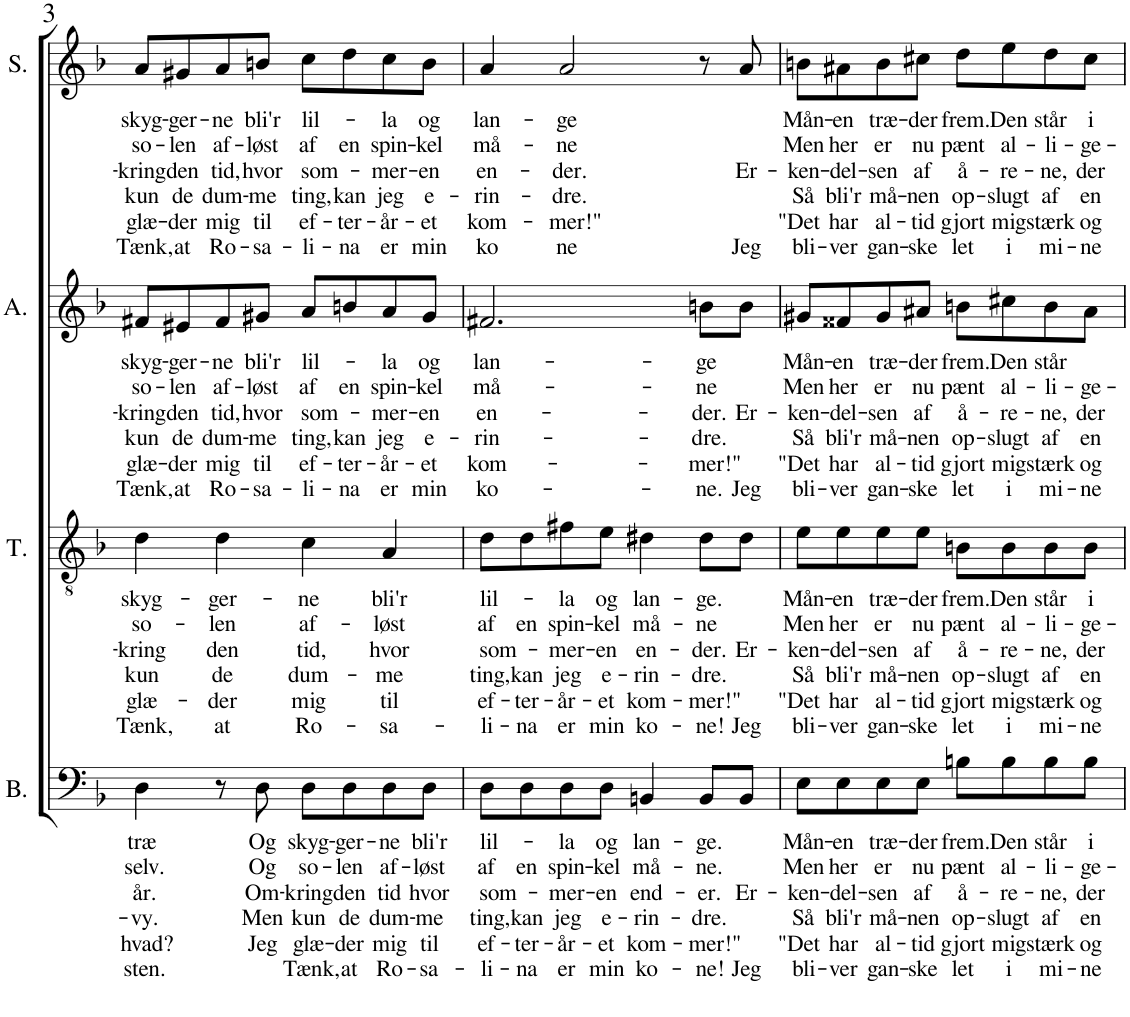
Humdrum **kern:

**kern	**text	**text	**text	**text	**text	**text	**kern	**text	**text	**text	**text	**text	**text	**kern	**text	**text	**text	**text	**text	**text	**kern	**text	**text	**text	**text	**text	**text
*part4	*part4	*part4	*part4	*part4	*part4	*part4	*part3	*part3	*part3	*part3	*part3	*part3	*part3	*part2	*part2	*part2	*part2	*part2	*part2	*part2	*part1	*part1	*part1	*part1	*part1	*part1	*part1
*staff4	*staff4	*staff4	*staff4	*staff4	*staff4	*staff4	*staff3	*staff3	*staff3	*staff3	*staff3	*staff3	*staff3	*staff2	*staff2	*staff2	*staff2	*staff2	*staff2	*staff2	*staff1	*staff1	*staff1	*staff1	*staff1	*staff1	*staff1
*I"Bass	*	*	*	*	*	*	*I"Tenor	*	*	*	*	*	*	*I"Alto	*	*	*	*	*	*	*I"Soprano	*	*	*	*	*	*
*I'B.	*	*	*	*	*	*	*I'T.	*	*	*	*	*	*	*I'A.	*	*	*	*	*	*	*I'S.	*	*	*	*	*	*
!!LO:PB:g=z
*clefF4	*	*	*	*	*	*	*clefGv2	*	*	*	*	*	*	*clefG2	*	*	*	*	*	*	*clefG2	*	*	*	*	*	*
*k[b-]	*	*	*	*	*	*	*k[b-]	*	*	*	*	*	*	*k[b-]	*	*	*	*	*	*	*k[b-]	*	*	*	*	*	*
*M4/4	*	*	*	*	*	*	*M4/4	*	*	*	*	*	*	*M4/4	*	*	*	*	*	*	*M4/4	*	*	*	*	*	*
=3	=3	=3	=3	=3	=3	=3	=3	=3	=3	=3	=3	=3	=3	=3	=3	=3	=3	=3	=3	=3	=3	=3	=3	=3	=3	=3	=3
!	!LO:LY:b	!LO:LY:b	!LO:LY:b	!LO:LY:b	!LO:LY:b	!LO:LY:b	!	!LO:LY:b	!LO:LY:b	!LO:LY:b	!LO:LY:b	!LO:LY:b	!LO:LY:b	!	!LO:LY:b	!LO:LY:b	!LO:LY:b	!LO:LY:b	!LO:LY:b	!LO:LY:b	!	!LO:LY:b	!LO:LY:b	!LO:LY:b	!LO:LY:b	!LO:LY:b	!LO:LY:b
4D\	træ	selv.	år.	-vy.	hvad?	sten.	4d\	skyg-	so-	-kring	kun	glæ-	Tænk,	8f#X/L	skyg-	so-	-kring	kun	glæ-	Tænk,	8a/L	skyg-	so-	-kring	kun	glæ-	Tænk,
!	!	!	!	!	!	!	!	!	!	!	!	!	!	!	!LO:LY:b	!LO:LY:b	!LO:LY:b	!LO:LY:b	!LO:LY:b	!LO:LY:b	!	!LO:LY:b	!LO:LY:b	!LO:LY:b	!LO:LY:b	!LO:LY:b	!LO:LY:b
.	.	.	.	.	.	.	.	.	.	.	.	.	.	8e#X/	-ger-	-len	den	de	-der	at	8g#X/	-ger-	-len	den	de	-der	at
!	!	!	!	!	!	!	!	!LO:LY:b	!LO:LY:b	!LO:LY:b	!LO:LY:b	!LO:LY:b	!LO:LY:b	!	!LO:LY:b	!LO:LY:b	!LO:LY:b	!LO:LY:b	!LO:LY:b	!LO:LY:b	!	!LO:LY:b	!LO:LY:b	!LO:LY:b	!LO:LY:b	!LO:LY:b	!LO:LY:b
8r	.	.	.	.	.	.	4d\	-ger-	-len	den	de	-der	at	8f#/	-ne	af-	tid,	dum-	mig	Ro-	8a/	-ne	af-	tid,	dum-	mig	Ro-
!	!LO:LY:b	!LO:LY:b	!LO:LY:b	!LO:LY:b	!LO:LY:b	!	!	!	!	!	!	!	!	!	!LO:LY:b	!LO:LY:b	!LO:LY:b	!LO:LY:b	!LO:LY:b	!LO:LY:b	!	!LO:LY:b	!LO:LY:b	!LO:LY:b	!LO:LY:b	!LO:LY:b	!LO:LY:b
8D\	Og	Og	Om-	Men	Jeg	.	.	.	.	.	.	.	.	8g#X/J	bli'r	-løst	hvor	-me	til	-sa-	8bn/J	bli'r	-løst	hvor	-me	til	-sa-
!	!LO:LY:b	!LO:LY:b	!LO:LY:b	!LO:LY:b	!LO:LY:b	!LO:LY:b	!	!LO:LY:b	!LO:LY:b	!LO:LY:b	!LO:LY:b	!LO:LY:b	!LO:LY:b	!	!LO:LY:b	!LO:LY:b	!LO:LY:b	!LO:LY:b	!LO:LY:b	!LO:LY:b	!	!LO:LY:b	!LO:LY:b	!LO:LY:b	!LO:LY:b	!LO:LY:b	!LO:LY:b
8D\L	skyg-	so-	-kring	kun	glæ-	Tænk,	4c\	-ne	af-	tid,	dum-	mig	Ro-	8a/L	lil-	af	som-	ting,	ef-	-li-	8cc\L	lil-	af	som-	ting,	ef-	-li-
!	!LO:LY:b	!LO:LY:b	!LO:LY:b	!LO:LY:b	!LO:LY:b	!LO:LY:b	!	!	!	!	!	!	!	!	!	!LO:LY:b	!	!LO:LY:b	!LO:LY:b	!LO:LY:b	!	!	!LO:LY:b	!	!LO:LY:b	!LO:LY:b	!LO:LY:b
8D\	-ger-	-len	den	de	-der	at	.	.	.	.	.	.	.	8bn/	.	en	.	kan	-ter-	-na	8dd\	.	en	.	kan	-ter-	-na
!	!LO:LY:b	!LO:LY:b	!LO:LY:b	!LO:LY:b	!LO:LY:b	!LO:LY:b	!	!LO:LY:b	!LO:LY:b	!LO:LY:b	!LO:LY:b	!LO:LY:b	!LO:LY:b	!	!LO:LY:b	!LO:LY:b	!LO:LY:b	!LO:LY:b	!LO:LY:b	!LO:LY:b	!	!LO:LY:b	!LO:LY:b	!LO:LY:b	!LO:LY:b	!LO:LY:b	!LO:LY:b
8D\	-ne	af-	tid	dum-	mig	Ro-	4A/	bli'r	-løst	hvor	-me	til	-sa-	8a/	-la	spin-	-mer-	jeg	-år-	er	8cc\	-la	spin-	-mer-	jeg	-år-	er
!	!LO:LY:b	!LO:LY:b	!LO:LY:b	!LO:LY:b	!LO:LY:b	!LO:LY:b	!	!	!	!	!	!	!	!	!LO:LY:b	!LO:LY:b	!LO:LY:b	!LO:LY:b	!LO:LY:b	!LO:LY:b	!	!LO:LY:b	!LO:LY:b	!LO:LY:b	!LO:LY:b	!LO:LY:b	!LO:LY:b
8D\J	bli'r	-løst	hvor	-me	til	-sa-	.	.	.	.	.	.	.	8g#/J	og	-kel	-en	e-	-et	min	8b\J	og	-kel	-en	e-	-et	min
=4	=4	=4	=4	=4	=4	=4	=4	=4	=4	=4	=4	=4	=4	=4	=4	=4	=4	=4	=4	=4	=4	=4	=4	=4	=4	=4	=4
!	!LO:LY:b	!LO:LY:b	!LO:LY:b	!LO:LY:b	!LO:LY:b	!LO:LY:b	!	!LO:LY:b	!LO:LY:b	!LO:LY:b	!LO:LY:b	!LO:LY:b	!LO:LY:b	!	!LO:LY:b	!LO:LY:b	!LO:LY:b	!LO:LY:b	!LO:LY:b	!LO:LY:b	!	!LO:LY:b	!LO:LY:b	!LO:LY:b	!LO:LY:b	!LO:LY:b	!LO:LY:b
8D\L	lil-	af	som-	ting,	ef-	-li-	8d\L	lil-	af	som-	ting,	ef-	-li-	2.f#X/	lan-	må-	en-	-rin-	kom-	ko-	4a/	lan-	må-	en-	-rin-	kom-	ko
!	!	!LO:LY:b	!	!LO:LY:b	!LO:LY:b	!LO:LY:b	!	!	!LO:LY:b	!	!LO:LY:b	!LO:LY:b	!LO:LY:b	!	!	!	!	!	!	!	!	!	!	!	!	!	!
8D\	.	en	.	kan	-ter-	-na	8d\	.	en	.	kan	-ter-	-na	.	.	.	.	.	.	.	.	.	.	.	.	.	.
!	!LO:LY:b	!LO:LY:b	!LO:LY:b	!LO:LY:b	!LO:LY:b	!LO:LY:b	!	!LO:LY:b	!LO:LY:b	!LO:LY:b	!LO:LY:b	!LO:LY:b	!LO:LY:b	!	!	!	!	!	!	!	!	!LO:LY:b	!LO:LY:b	!LO:LY:b	!LO:LY:b	!LO:LY:b	!LO:LY:b
8D\	-la	spin-	-mer-	jeg	-år-	er	8f#X\	-la	spin-	-mer-	jeg	-år-	er	.	.	.	.	.	.	.	2a/	-ge	-ne	-der.	-dre.	-mer!"	ne
!	!LO:LY:b	!LO:LY:b	!LO:LY:b	!LO:LY:b	!LO:LY:b	!LO:LY:b	!	!LO:LY:b	!LO:LY:b	!LO:LY:b	!LO:LY:b	!LO:LY:b	!LO:LY:b	!	!	!	!	!	!	!	!	!	!	!	!	!	!
8D\J	og	-kel	-en	e-	-et	min	8e\J	og	-kel	-en	e-	-et	min	.	.	.	.	.	.	.	.	.	.	.	.	.	.
!	!LO:LY:b	!LO:LY:b	!LO:LY:b	!LO:LY:b	!LO:LY:b	!LO:LY:b	!	!LO:LY:b	!LO:LY:b	!LO:LY:b	!LO:LY:b	!LO:LY:b	!LO:LY:b	!	!	!	!	!	!	!	!	!	!	!	!	!	!
4BBn/	lan-	må-	end-	-rin-	kom-	ko-	4d#X\	lan-	må-	en-	-rin-	kom-	ko-	.	.	.	.	.	.	.	.	.	.	.	.	.	.
!	!LO:LY:b	!LO:LY:b	!LO:LY:b	!LO:LY:b	!LO:LY:b	!LO:LY:b	!	!LO:LY:b	!LO:LY:b	!LO:LY:b	!LO:LY:b	!LO:LY:b	!LO:LY:b	!	!LO:LY:b	!LO:LY:b	!LO:LY:b	!LO:LY:b	!LO:LY:b	!LO:LY:b	!	!	!	!	!	!	!
8BB/L	-ge.	-ne.	-er.	-dre.	-mer!"	-ne!	8d#\L	-ge.	-ne	-der.	-dre.	-mer!"	-ne!	8bn\L	-ge	-ne	-der.	-dre.	-mer!"	-ne.	8r	.	.	.	.	.	.
!	!	!	!LO:LY:b	!	!	!LO:LY:b	!	!	!	!LO:LY:b	!	!	!LO:LY:b	!	!	!	!LO:LY:b	!	!	!LO:LY:b	!	!	!	!LO:LY:b	!	!	!LO:LY:b
8BB/J	.	.	Er-	.	.	Jeg	8d#\J	.	.	Er-	.	.	Jeg	8b\J	.	.	Er-	.	.	Jeg	8a/	.	.	Er-	.	.	Jeg
=5	=5	=5	=5	=5	=5	=5	=5	=5	=5	=5	=5	=5	=5	=5	=5	=5	=5	=5	=5	=5	=5	=5	=5	=5	=5	=5	=5
!	!LO:LY:b	!LO:LY:b	!LO:LY:b	!LO:LY:b	!LO:LY:b	!LO:LY:b	!	!LO:LY:b	!LO:LY:b	!LO:LY:b	!LO:LY:b	!LO:LY:b	!LO:LY:b	!	!LO:LY:b	!LO:LY:b	!LO:LY:b	!LO:LY:b	!LO:LY:b	!LO:LY:b	!	!LO:LY:b	!LO:LY:b	!LO:LY:b	!LO:LY:b	!LO:LY:b	!LO:LY:b
8E\L	Mån-	Men	-ken-	Så	"Det	bli-	8e\L	Mån-	Men	-ken-	Så	"Det	bli-	8g#X/L	Mån-	Men	-ken-	Så	"Det	bli-	8bn\L	Mån-	Men	-ken-	Så	"Det	bli-
!	!LO:LY:b	!LO:LY:b	!LO:LY:b	!LO:LY:b	!LO:LY:b	!LO:LY:b	!	!LO:LY:b	!LO:LY:b	!LO:LY:b	!LO:LY:b	!LO:LY:b	!LO:LY:b	!	!LO:LY:b	!LO:LY:b	!LO:LY:b	!LO:LY:b	!LO:LY:b	!LO:LY:b	!	!LO:LY:b	!LO:LY:b	!LO:LY:b	!LO:LY:b	!LO:LY:b	!LO:LY:b
8E\	-en	her	-del-	bli'r	har	-ver	8e\	-en	her	-del-	bli'r	har	-ver	8f##X/	-en	her	-del-	bli'r	har	-ver	8a#X\	-en	her	-del-	bli'r	har	-ver
!	!LO:LY:b	!LO:LY:b	!LO:LY:b	!LO:LY:b	!LO:LY:b	!LO:LY:b	!	!LO:LY:b	!LO:LY:b	!LO:LY:b	!LO:LY:b	!LO:LY:b	!LO:LY:b	!	!LO:LY:b	!LO:LY:b	!LO:LY:b	!LO:LY:b	!LO:LY:b	!LO:LY:b	!	!LO:LY:b	!LO:LY:b	!LO:LY:b	!LO:LY:b	!LO:LY:b	!LO:LY:b
8E\	træ-	er	-sen	må-	al-	gan-	8e\	træ-	er	-sen	må-	al-	gan-	8g#/	træ-	er	-sen	må-	al-	gan-	8b\	træ-	er	-sen	må-	al-	gan-
!	!LO:LY:b	!LO:LY:b	!LO:LY:b	!LO:LY:b	!LO:LY:b	!LO:LY:b	!	!LO:LY:b	!LO:LY:b	!LO:LY:b	!LO:LY:b	!LO:LY:b	!LO:LY:b	!	!LO:LY:b	!LO:LY:b	!LO:LY:b	!LO:LY:b	!LO:LY:b	!LO:LY:b	!	!LO:LY:b	!LO:LY:b	!LO:LY:b	!LO:LY:b	!LO:LY:b	!LO:LY:b
8E\J	-der	nu	af	-nen	-tid	-ske	8e\J	-der	nu	af	-nen	-tid	-ske	8a#X/J	-der	nu	af	-nen	-tid	-ske	8cc#X\J	-der	nu	af	-nen	-tid	-ske
!	!LO:LY:b	!LO:LY:b	!LO:LY:b	!LO:LY:b	!LO:LY:b	!LO:LY:b	!	!LO:LY:b	!LO:LY:b	!LO:LY:b	!LO:LY:b	!LO:LY:b	!LO:LY:b	!	!LO:LY:b	!LO:LY:b	!LO:LY:b	!LO:LY:b	!LO:LY:b	!LO:LY:b	!	!LO:LY:b	!LO:LY:b	!LO:LY:b	!LO:LY:b	!LO:LY:b	!LO:LY:b
8Bn\L	frem.	pænt	å-	op-	gjort	let	8Bn\L	frem.	pænt	å-	op-	gjort	let	8bn\L	frem.	pænt	å-	op-	gjort	let	8dd\L	frem.	pænt	å-	op-	gjort	let
!	!LO:LY:b	!LO:LY:b	!LO:LY:b	!LO:LY:b	!LO:LY:b	!LO:LY:b	!	!LO:LY:b	!LO:LY:b	!LO:LY:b	!LO:LY:b	!LO:LY:b	!LO:LY:b	!	!LO:LY:b	!LO:LY:b	!LO:LY:b	!LO:LY:b	!LO:LY:b	!LO:LY:b	!	!LO:LY:b	!LO:LY:b	!LO:LY:b	!LO:LY:b	!LO:LY:b	!LO:LY:b
8B\	Den	al-	-re-	-slugt	mig	i	8B\	Den	al-	-re-	-slugt	mig	i	8cc#X\	Den	al-	-re-	-slugt	mig	i	8ee\	Den	al-	-re-	-slugt	mig	i
!	!LO:LY:b	!LO:LY:b	!LO:LY:b	!LO:LY:b	!LO:LY:b	!LO:LY:b	!	!LO:LY:b	!LO:LY:b	!LO:LY:b	!LO:LY:b	!LO:LY:b	!LO:LY:b	!	!LO:LY:b	!LO:LY:b	!LO:LY:b	!LO:LY:b	!LO:LY:b	!LO:LY:b	!	!LO:LY:b	!LO:LY:b	!LO:LY:b	!LO:LY:b	!LO:LY:b	!LO:LY:b
8B\	står	-li-	-ne,	af	stærk	mi-	8B\	står	-li-	-ne,	af	stærk	mi-	8b\	står	-li-	-ne,	af	stærk	mi-	8dd\	står	-li-	-ne,	af	stærk	mi-
!	!LO:LY:b	!LO:LY:b	!LO:LY:b	!LO:LY:b	!LO:LY:b	!LO:LY:b	!	!LO:LY:b	!LO:LY:b	!LO:LY:b	!LO:LY:b	!LO:LY:b	!LO:LY:b	!	!	!LO:LY:b	!LO:LY:b	!LO:LY:b	!LO:LY:b	!LO:LY:b	!	!LO:LY:b	!LO:LY:b	!LO:LY:b	!LO:LY:b	!LO:LY:b	!LO:LY:b
8B\J	i	-ge-	der	en	og	-ne	8B\J	i	-ge-	der	en	og	-ne	8a#\J	.	-ge-	der	en	og	-ne	8cc#\J	i	-ge-	der	en	og	-ne
=	=	=	=	=	=	=	=	=	=	=	=	=	=	=	=	=	=	=	=	=	=	=	=	=	=	=	=
*-	*-	*-	*-	*-	*-	*-	*-	*-	*-	*-	*-	*-	*-	*-	*-	*-	*-	*-	*-	*-	*-	*-	*-	*-	*-	*-	*-
